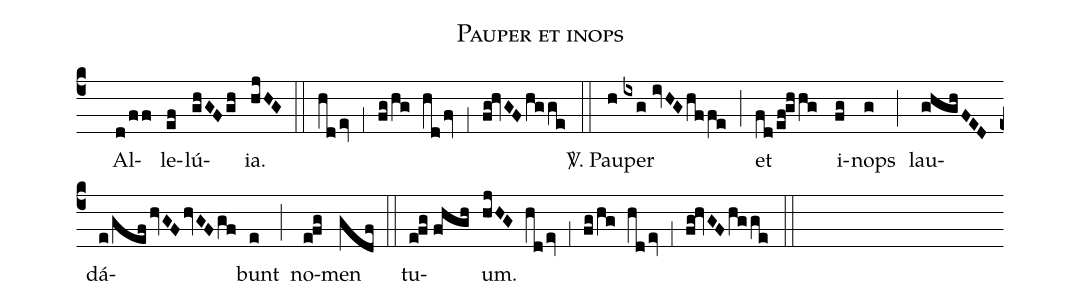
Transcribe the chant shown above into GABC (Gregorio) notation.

name:Pauper et inops;
mode:IV;
office-part:Alleluia;
%%
(c4) () Al(d/ff)le(ef)lú(ghGFgh)ia.(hjHG) (::) (hd/ev) (;1) (fg/hg hd/fv) (;1) (fg!hvGF/hgge) (::) <sp>V/</sp>. Pau(h)per(ixg//ivHG/hffe) (;) et(fd/ef!ghhg) i(fg)nops(g) (;) lau(ghghFED)dá(e/gef/hvGF/hvGF/gf)bunt(e) (;) no(e!fg)men(gdf) (::) tu(e!fg//fhgh)um.(hjHG hd/ev) (;1) (fg/hg hd/ev) (;1) (fg!hvGF/hgge) (::)
